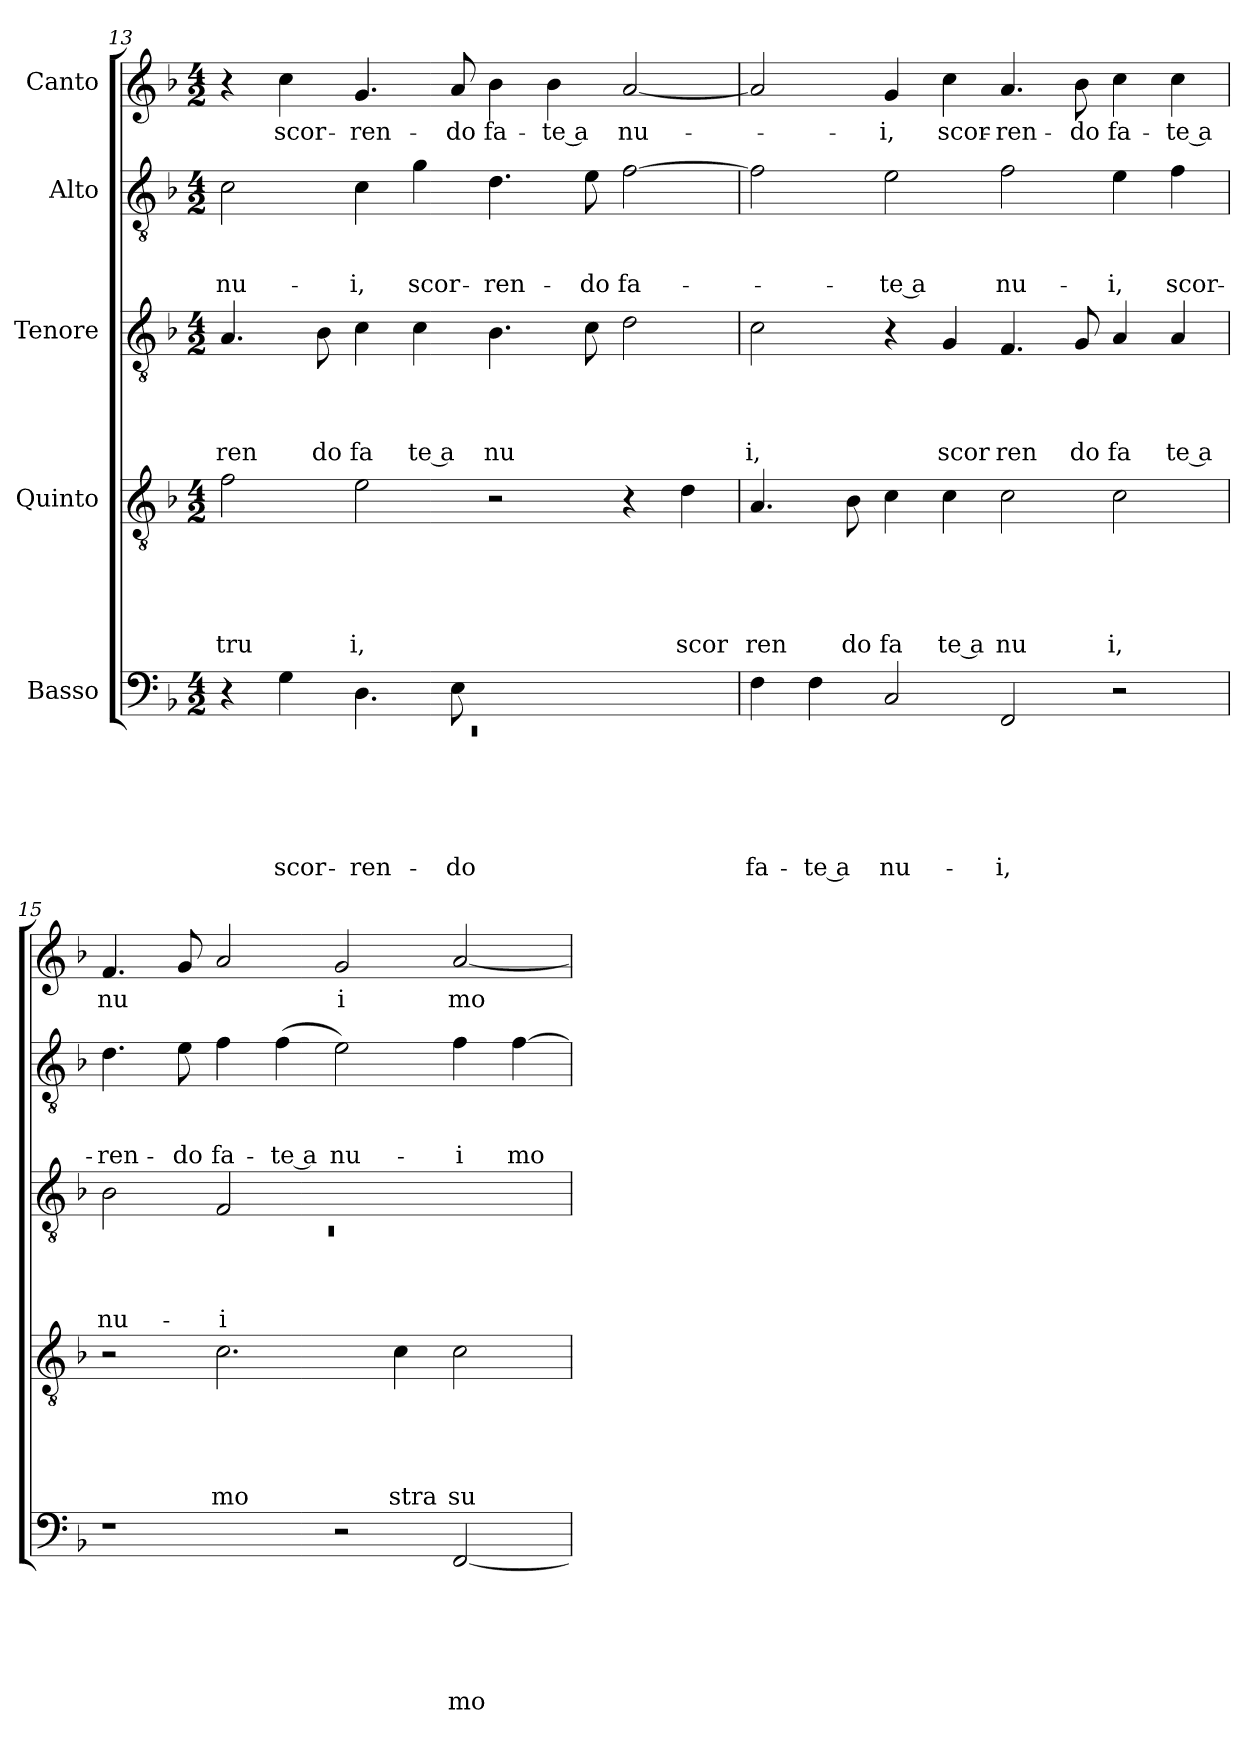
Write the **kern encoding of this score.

**kern	**text	**text	**text	**text	**text	**text	**kern	**text	**text	**text	**text	**text	**kern	**text	**text	**text	**text	**kern	**text	**text	**text	**kern	**text
*part5	*part5	*part5	*part5	*part5	*part5	*part5	*part4	*part4	*part4	*part4	*part4	*part4	*part3	*part3	*part3	*part3	*part3	*part2	*part2	*part2	*part2	*part1	*part1
*staff5	*staff5	*staff5	*staff5	*staff5	*staff5	*staff5	*staff4	*staff4	*staff4	*staff4	*staff4	*staff4	*staff3	*staff3	*staff3	*staff3	*staff3	*staff2	*staff2	*staff2	*staff2	*staff1	*staff1
*I"Basso	*	*	*	*	*	*	*I"Quinto	*	*	*	*	*	*I"Tenore	*	*	*	*	*I"Alto	*	*	*	*I"Canto	*
*clefF4	*	*	*	*	*	*	*clefGv2	*	*	*	*	*	*clefGv2	*	*	*	*	*clefGv2	*	*	*	*clefG2	*
*k[b-]	*	*	*	*	*	*	*k[b-]	*	*	*	*	*	*k[b-]	*	*	*	*	*k[b-]	*	*	*	*k[b-]	*
*F:	*	*	*	*	*	*	*F:	*	*	*	*	*	*F:	*	*	*	*	*F:	*	*	*	*F:	*
*M4/2	*	*	*	*	*	*	*M4/2	*	*	*	*	*	*M4/2	*	*	*	*	*M4/2	*	*	*	*M4/2	*
=13	=13	=13	=13	=13	=13	=13	=13	=13	=13	=13	=13	=13	=13	=13	=13	=13	=13	=13	=13	=13	=13	=13	=13
*^	*	*	*	*	*	*	*	*	*	*	*	*	*	*	*	*	*	*	*	*	*	*	*
!	!LO:N:vis=1	!	!	!	!	!	!	!	!	!	!	!	!LO:LY:b	!	!	!	!	!LO:LY:b	!	!	!	!LO:LY:b	!	!
*	*^	*	*	*	*	*	*	*	*	*	*	*	*	*	*	*	*	*	*	*	*	*	*	*
0ryy	0rEE	4r	.	.	.	.	.	.	2f\	.	.	.	.	tru	4.A/	.	.	.	ren	2c\	.	.	nu-	4r	.
!	!	!	!	!	!	!	!	!LO:LY:b	!	!	!	!	!	!	!	!	!	!	!	!	!	!	!	!	!LO:LY:b
.	.	4G\	.	.	.	.	.	scor-	.	.	.	.	.	.	.	.	.	.	.	.	.	.	.	4cc\	scor-
!	!	!	!	!	!	!	!	!	!	!	!	!	!	!	!	!	!	!	!LO:LY:b	!	!	!	!	!	!
.	.	.	.	.	.	.	.	.	.	.	.	.	.	.	8B-\	.	.	.	do	.	.	.	.	.	.
!	!	!	!	!	!	!	!	!LO:LY:b	!	!	!	!	!	!LO:LY:b	!	!	!	!	!LO:LY:b	!	!	!	!LO:LY:b	!	!LO:LY:b
.	.	4.D\	.	.	.	.	.	-ren-	2e\	.	.	.	.	i,	4c\	.	.	.	fa	4c\	.	.	-i,	4.g/	-ren-
!	!	!	!	!	!	!	!	!	!	!	!	!	!	!	!	!	!	!	!LO:LY:b:rj	!	!	!	!LO:LY:b	!	!
.	.	.	.	.	.	.	.	.	.	.	.	.	.	.	4c\	.	.	.	te a	4g\	.	.	scor-	.	.
!	!	!	!	!	!	!	!	!LO:LY:b	!	!	!	!	!	!	!	!	!	!	!	!	!	!	!	!	!LO:LY:b
.	.	8E\	.	.	.	.	.	-do	.	.	.	.	.	.	.	.	.	.	.	.	.	.	.	8a/	-do
!	!	!	!	!	!	!	!	!	!	!	!	!	!	!	!	!	!	!	!LO:LY:b	!	!	!	!LO:LY:b	!	!LO:LY:b
.	.	1ryy	.	.	.	.	.	.	2r	.	.	.	.	.	4.B-\	.	.	.	nu	4.d\	.	.	-ren-	4b-\	fa-
!	!	!	!	!	!	!	!	!	!	!	!	!	!	!	!	!	!	!	!	!	!	!	!	!	!LO:LY:b:rj
.	.	.	.	.	.	.	.	.	.	.	.	.	.	.	.	.	.	.	.	.	.	.	.	4b-\	-te a
!	!	!	!	!	!	!	!	!	!	!	!	!	!	!	!	!	!	!	!	!	!	!	!LO:LY:b	!	!
.	.	.	.	.	.	.	.	.	.	.	.	.	.	.	8c\	.	.	.	.	(8e\	.	.	-do	.	.
!	!	!	!	!	!	!	!	!	!	!	!	!	!	!	!	!	!	!	!	!	!	!	!LO:LY:b	!	!LO:LY:b
.	.	.	.	.	.	.	.	.	4r	.	.	.	.	.	2d\	.	.	.	.	[>2f\	.	.	fa-	[<2a/	nu-
!	!	!	!	!	!	!	!	!	!	!	!	!	!	!LO:LY:b	!	!	!	!	!	!	!	!	!	!	!
.	.	.	.	.	.	.	.	.	4d\	.	.	.	.	scor	.	.	.	.	.	.	.	.	.	.	.
*v	*v	*v	*	*	*	*	*	*	*	*	*	*	*	*	*	*	*	*	*	*	*	*	*	*	*
=14	=14	=14	=14	=14	=14	=14	=14	=14	=14	=14	=14	=14	=14	=14	=14	=14	=14	=14	=14	=14	=14	=14	=14
!	!	!	!	!	!	!LO:LY:b	!	!	!	!	!	!LO:LY:b	!	!	!	!	!LO:LY:b	!	!	!	!	!	!
4F\	.	.	.	.	.	fa-	4.A/	.	.	.	.	ren	2c\	.	.	.	i,	2f\]	.	.	.	2a/]	.
!	!	!	!	!	!	!LO:LY:b:rj	!	!	!	!	!	!	!	!	!	!	!	!	!	!	!	!	!
4F\	.	.	.	.	.	-te a	.	.	.	.	.	.	.	.	.	.	.	.	.	.	.	.	.
!	!	!	!	!	!	!	!	!	!	!	!	!LO:LY:b	!	!	!	!	!	!	!	!	!	!	!
.	.	.	.	.	.	.	8B-\	.	.	.	.	do	.	.	.	.	.	.	.	.	.	.	.
!	!	!	!	!	!	!LO:LY:b	!	!	!	!	!	!LO:LY:b	!	!	!	!	!	!	!	!	!LO:LY:b:rj	!	!LO:LY:b
2C/	.	.	.	.	.	nu-	4c\	.	.	.	.	fa	4r	.	.	.	.	2e\	.	.	-te a	4g/	-i,
!	!	!	!	!	!	!	!	!	!	!	!	!LO:LY:b:rj	!	!	!	!	!LO:LY:b	!	!	!	!	!	!LO:LY:b
.	.	.	.	.	.	.	4c\	.	.	.	.	te a	4G/	.	.	.	scor	.	.	.	.	4cc\	scor-
!	!	!	!	!	!	!LO:LY:b	!	!	!	!	!	!LO:LY:b	!	!	!	!	!LO:LY:b	!	!	!	!LO:LY:b	!	!LO:LY:b
2FF/	.	.	.	.	.	-i,	2c\	.	.	.	.	nu	4.F/	.	.	.	ren	2f\	.	.	nu-	4.a/	-ren-
!	!	!	!	!	!	!	!	!	!	!	!	!	!	!	!	!	!LO:LY:b	!	!	!	!	!	!LO:LY:b
.	.	.	.	.	.	.	.	.	.	.	.	.	8G/	.	.	.	do	.	.	.	.	8b-\	-do
!	!	!	!	!	!	!	!	!	!	!	!	!LO:LY:b	!	!	!	!	!LO:LY:b	!	!	!	!LO:LY:b	!	!LO:LY:b
2r	.	.	.	.	.	.	2c\	.	.	.	.	i,	4A/	.	.	.	fa	4e\	.	.	-i,	4cc\	fa-
!	!	!	!	!	!	!	!	!	!	!	!	!	!	!	!	!	!LO:LY:b:rj	!	!	!	!LO:LY:b	!	!LO:LY:b:rj
.	.	.	.	.	.	.	.	.	.	.	.	.	4A/	.	.	.	te a	4f\	.	.	scor-	4cc\	-te a
!!LO:PB:g=z
=15	=15	=15	=15	=15	=15	=15	=15	=15	=15	=15	=15	=15	=15	=15	=15	=15	=15	=15	=15	=15	=15	=15	=15
*	*	*	*	*	*	*	*	*	*	*	*	*	*^	*	*	*	*	*	*	*	*	*	*
!	!	!	!	!	!	!	!	!	!	!	!	!	!	!LO:N:vis=1	!	!	!	!LO:LY:b	!	!	!	!LO:LY:b	!	!LO:LY:b
1r	.	.	.	.	.	.	2r	.	.	.	.	.	2B-\	0rC	.	.	.	nu-	4.d\	.	.	-ren-	4.f/	nu
!	!	!	!	!	!	!	!	!	!	!	!	!	!	!	!	!	!	!	!	!	!	!LO:LY:b	!	!
.	.	.	.	.	.	.	.	.	.	.	.	.	.	.	.	.	.	.	8e\	.	.	-do	8g/	.
!	!	!	!	!	!	!	!	!	!	!	!	!LO:LY:b	!	!	!	!	!	!LO:LY:b	!	!	!	!LO:LY:b	!	!
.	.	.	.	.	.	.	2.c\	.	.	.	.	mo	2F/	.	.	.	.	-i	4f\	.	.	fa-	2a/	.
!	!	!	!	!	!	!	!	!	!	!	!	!	!	!	!	!	!	!	!	!	!	!LO:LY:b:rj	!	!
.	.	.	.	.	.	.	.	.	.	.	.	.	.	.	.	.	.	.	(<4f\	.	.	-te a	.	.
!	!	!	!	!	!	!	!	!	!	!	!	!	!	!	!	!	!	!	!	!	!	!LO:LY:b	!	!LO:LY:b
2r	.	.	.	.	.	.	.	.	.	.	.	.	1ryy	.	.	.	.	.	2e\)	.	.	nu-	2g/	i
!	!	!	!	!	!	!	!	!	!	!	!	!LO:LY:b	!	!	!	!	!	!	!	!	!	!	!	!
.	.	.	.	.	.	.	4c\	.	.	.	.	stra	.	.	.	.	.	.	.	.	.	.	.	.
!	!	!	!	!	!	!LO:LY:b	!	!	!	!	!	!LO:LY:b	!	!	!	!	!	!	!	!	!	!LO:LY:b	!	!LO:LY:b
[<2FF/	.	.	.	.	.	mo	2c\	.	.	.	.	su	.	.	.	.	.	.	4f\	.	.	-i	[<2a/	mo
!	!	!	!	!	!	!	!	!	!	!	!	!	!	!	!	!	!	!	!	!	!	!LO:LY:b	!	!
.	.	.	.	.	.	.	.	.	.	.	.	.	.	.	.	.	.	.	[>4f\	.	.	mo-	.	.
*	*	*	*	*	*	*	*	*	*	*	*	*	*v	*v	*	*	*	*	*	*	*	*	*	*
=	=	=	=	=	=	=	=	=	=	=	=	=	=	=	=	=	=	=	=	=	=	=	=
*-	*-	*-	*-	*-	*-	*-	*-	*-	*-	*-	*-	*-	*-	*-	*-	*-	*-	*-	*-	*-	*-	*-	*-
